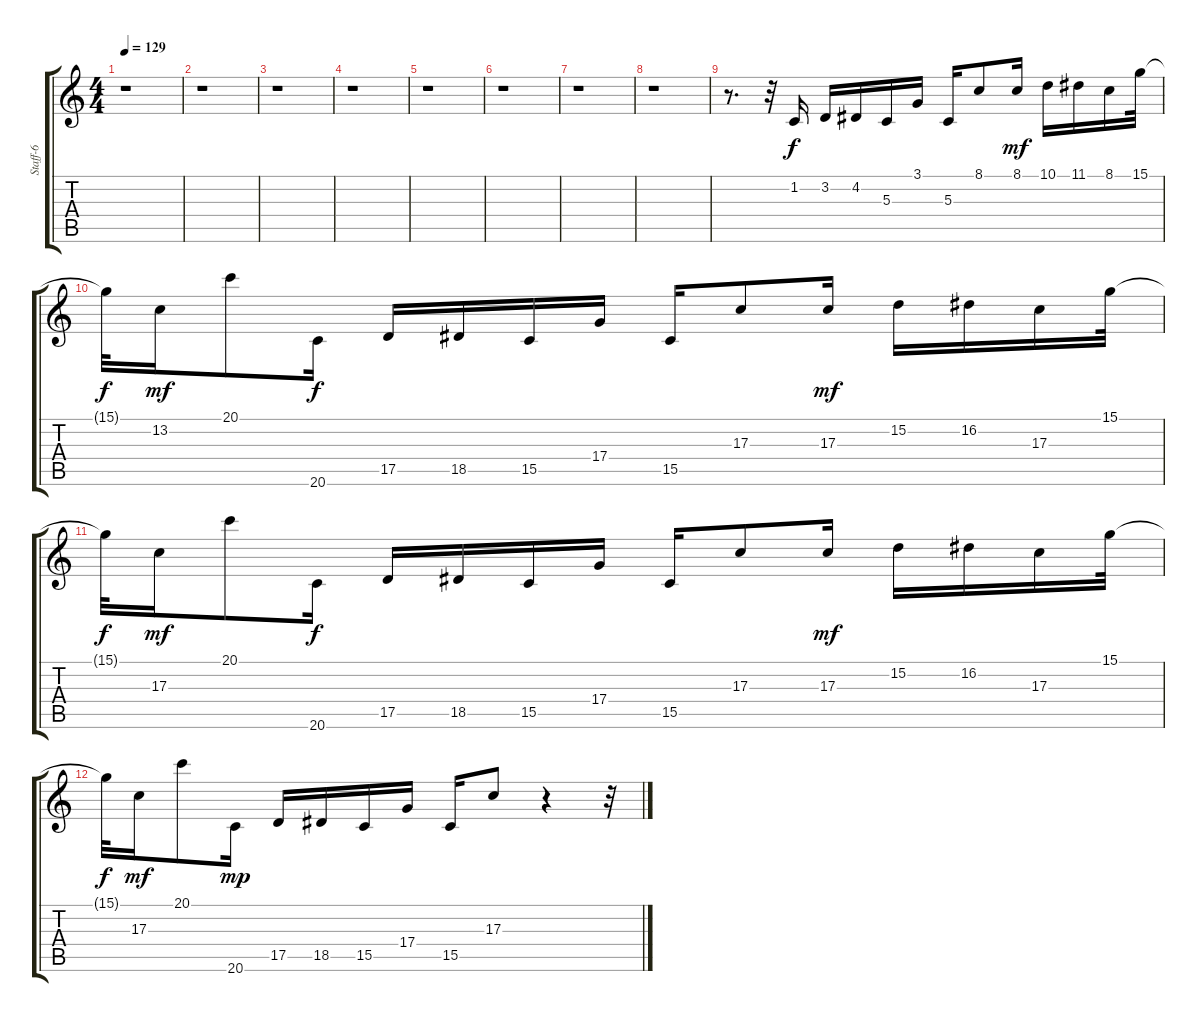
\track ("Staff-6" "Staff-6") {instrument orchestralharp}
\staff {score tabs}
\tuning (E4 B3 G3 D3 A2 E2) {hide}
\ts (4 4)
\tempo 129
\clef g2
\ks c
r.1{dy f} |
r.1 |
r.1 |
r.1 |
r.1 |
r.1 |
r.1 |
r.1 |
r.8{d} r.32 1.2.16 3.2.16 4.2.16 5.3.16 3.1.16 5.3.16 8.1.8 8.1.16{dy mf} 10.1.16 11.1.16 8.1.16 15.1.32 |
15.1{t}.32{dy f} 13.2.16{dy mf} 20.1.8 20.6.16{dy f} 17.5.16 18.5.16 15.5.16 17.4.16 15.5.16 17.3.8 17.3.16{dy mf} 15.2.16 16.2.16 17.3.16 15.1.32 |
15.1{t}.32{dy f} 17.3.16{dy mf} 20.1.8 20.6.16{dy f} 17.5.16 18.5.16 15.5.16 17.4.16 15.5.16 17.3.8 17.3.16{dy mf} 15.2.16 16.2.16 17.3.16 15.1.32 |
15.1{t}.32{dy f} 17.3.16{dy mf} 20.1.8 20.6.16{dy mp} 17.5.16 18.5.16 15.5.16 17.4.16 15.5.16 17.3.8 r.4 r.32
